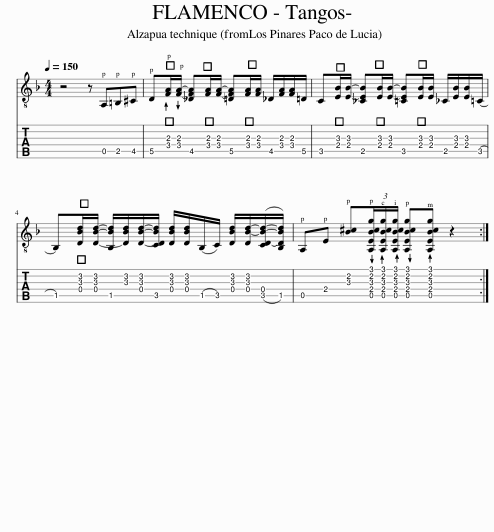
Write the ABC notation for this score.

X:1
%%score { 1 | 2 }
L:1/8
Q:1/4=150
M:4/4
I:linebreak $
K:F
V:1 treble-8
V:2 tab stafflines=6 strings="E2,A2,D3,G3,B3,E4 nostems "
V:1
 z4 z A,=B,^C | D[FA]/[FA]/- [_DFA][FA]/[FA]/- [=DFA][FA]/[FA]/ _D/[FA]/[FA]/=D/ | C[EB]/[EB]/- [_CEB][EB]/[EB]/- [=CEB][EB]/[EB]/ _C/[EB]/[EB]/(=C/ |$ B,)[DBd]/[DBd]/- [B,Bd]/[DBd]/[DBd]/-[CDBd]/ [DBd]/[DBd]/(B,/C/) [DBd]/[DB-d-]/([CD-B-d-]/[B,DBd]/) | A,E [B^c](3[A,EBcg]/[A,EBcg]/[A,EBcg]/ [A,EBcg][A,EBcg] z2 :| %5
V:2
 x4 x !5!A,, !5!=B,, !5!^C, | !5!D, [!4!F,!3!A,]/ [!4!F,!3!A,]/- [!5!_D,!4!F,!3!A,] [!4!F,!3!A,]/ [!4!F,!3!A,]/- [!5!=D,!4!F,!3!A,] [!4!F,!3!A,]/ [!4!F,!3!A,]/ !5!_D,/ [!4!F,!3!A,]/ [!4!F,!3!A,]/ !5!=D,/ | !5!C, [!4!E,!3!B,]/ [!4!E,!3!B,]/- [!5!_C,!4!E,!3!B,] [!4!E,!3!B,]/ [!4!E,!3!B,]/- [!5!=C,!4!E,!3!B,] [!4!E,!3!B,]/ [!4!E,!3!B,]/ !5!_C,/ [!4!E,!3!B,]/ [!4!E,!3!B,]/ (!5!=C,/ |$ !5!B,,) [!4!D,!3!B,!2!D]/ [!4!D,!3!B,!2!D]/- [!5!B,,!3!B,!2!D]/ [!4!D,!3!B,!2!D]/ [!4!D,!3!B,!2!D]/- [!5!C,!4!D,!3!B,!2!D]/ [!4!D,!3!B,!2!D]/ [!4!D,!3!B,!2!D]/ (!5!B,,/ !5!C,/) [!4!D,!3!B,!2!D]/ [!4!D,!3!B,-!2!D-]/ ([!5!C,!4!D,-!3!B,-!2!D-]/ [!5!B,,!4!D,!3!B,!2!D]/) | !5!A,, !4!E, [!3!B,!2!^C] (3[!5!A,,!4!E,!3!B,!2!C!1!G]/ [!5!A,,!4!E,!3!B,!2!C!1!G]/ [!5!A,,!4!E,!3!B,!2!C!1!G]/ [!5!A,,!4!E,!3!B,!2!C!1!G] [!5!A,,!4!E,!3!B,!2!C!1!G] x2 :| %5
